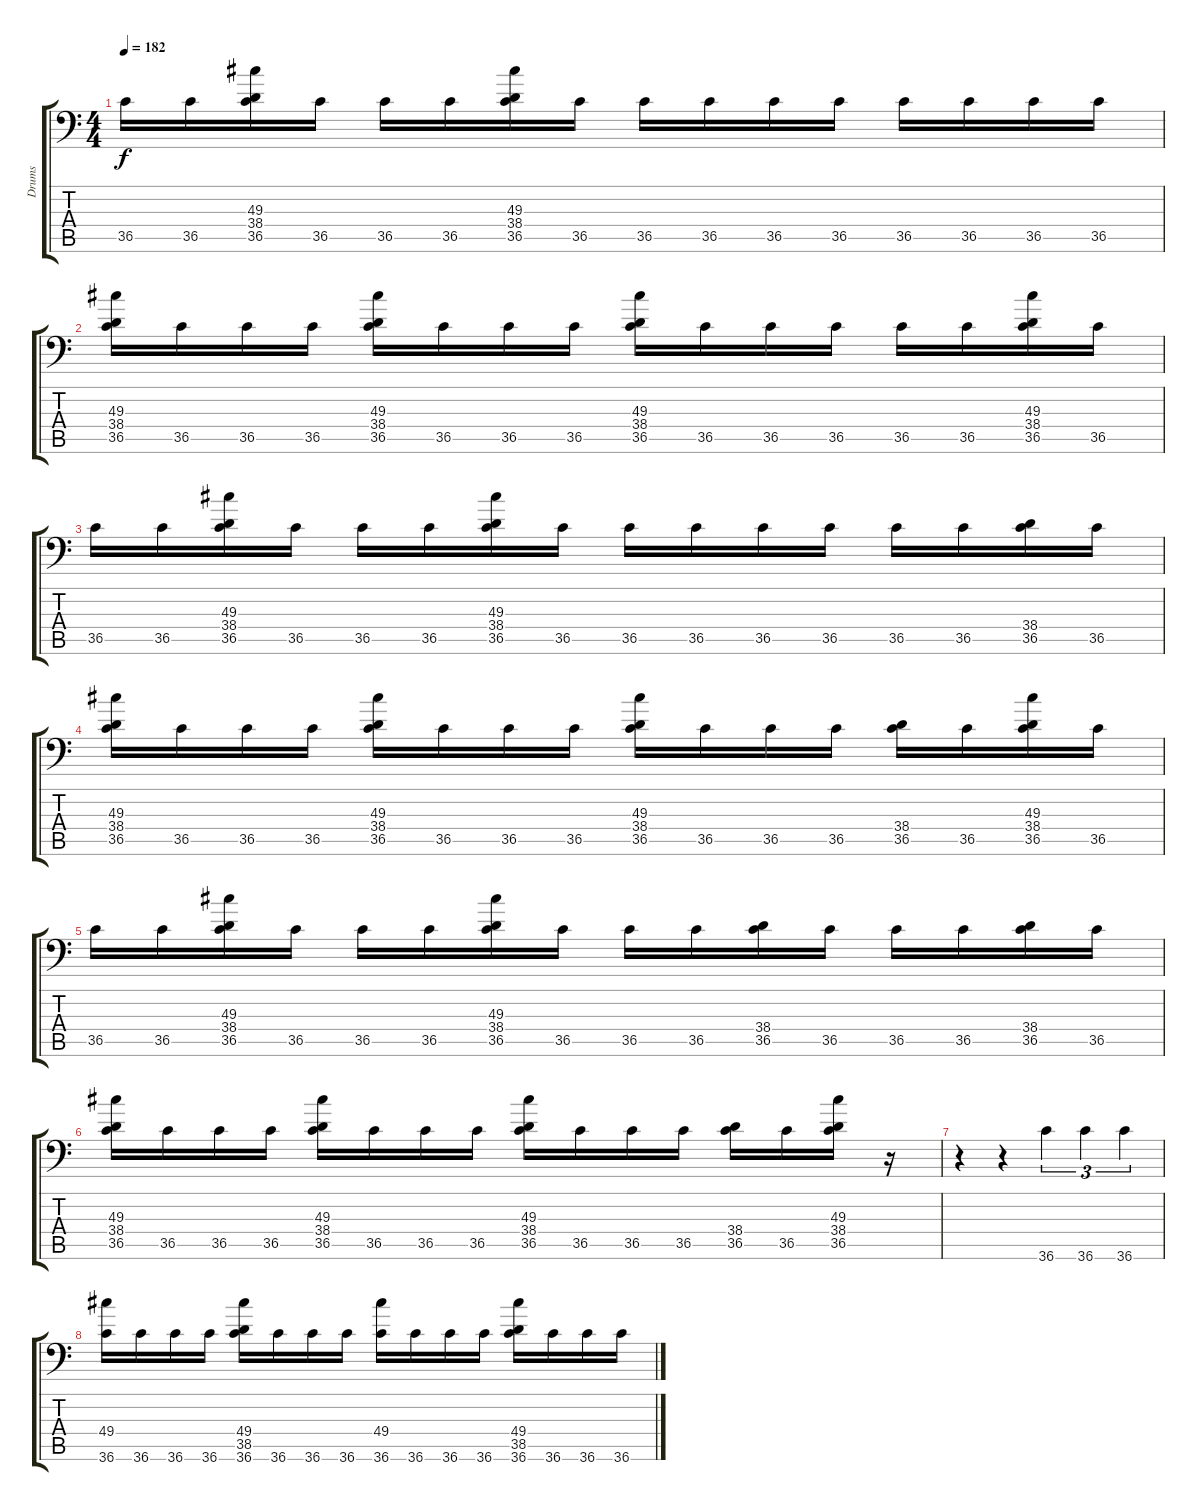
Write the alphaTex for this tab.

\track ("Drums" "Drums") {instrument acousticgrandpiano}
\staff {score tabs}
\tuning (C-1 C-1 C-1 C-1 C-1 C-1) {hide}
\ts (4 4)
\tempo 182
\clef f4
\ks c
36.5.16{dy f} 36.5.16 (49.3 38.4 36.5).16 36.5.16 36.5.16 36.5.16 (49.3 38.4 36.5).16 36.5.16 36.5.16 36.5.16 36.5.16 36.5.16 36.5.16 36.5.16 36.5.16 36.5.16 |
(49.3 38.4 36.5).16 36.5.16 36.5.16 36.5.16 (49.3 38.4 36.5).16 36.5.16 36.5.16 36.5.16 (49.3 38.4 36.5).16 36.5.16 36.5.16 36.5.16 36.5.16 36.5.16 (49.3 38.4 36.5).16 36.5.16 |
36.5.16 36.5.16 (49.3 38.4 36.5).16 36.5.16 36.5.16 36.5.16 (49.3 38.4 36.5).16 36.5.16 36.5.16 36.5.16 36.5.16 36.5.16 36.5.16 36.5.16 (38.4 36.5).16 36.5.16 |
(49.3 38.4 36.5).16 36.5.16 36.5.16 36.5.16 (49.3 38.4 36.5).16 36.5.16 36.5.16 36.5.16 (49.3 38.4 36.5).16 36.5.16 36.5.16 36.5.16 (38.4 36.5).16 36.5.16 (49.3 38.4 36.5).16 36.5.16 |
36.5.16 36.5.16 (49.3 38.4 36.5).16 36.5.16 36.5.16 36.5.16 (49.3 38.4 36.5).16 36.5.16 36.5.16 36.5.16 (38.4 36.5).16 36.5.16 36.5.16 36.5.16 (38.4 36.5).16 36.5.16 |
(49.3 38.4 36.5).16 36.5.16 36.5.16 36.5.16 (49.3 38.4 36.5).16 36.5.16 36.5.16 36.5.16 (49.3 38.4 36.5).16 36.5.16 36.5.16 36.5.16 (38.4 36.5).16 36.5.16 (49.3 38.4 36.5).16 r.16 |
r.4 r.4 36.6.4{tu (3 2)} 36.6.4{tu (3 2)} 36.6.4{tu (3 2)} |
(49.4 36.6).16 36.6.16 36.6.16 36.6.16 (49.4 38.5 36.6).16 36.6.16 36.6.16 36.6.16 (49.4 36.6).16 36.6.16 36.6.16 36.6.16 (49.4 38.5 36.6).16 36.6.16 36.6.16 36.6.16
